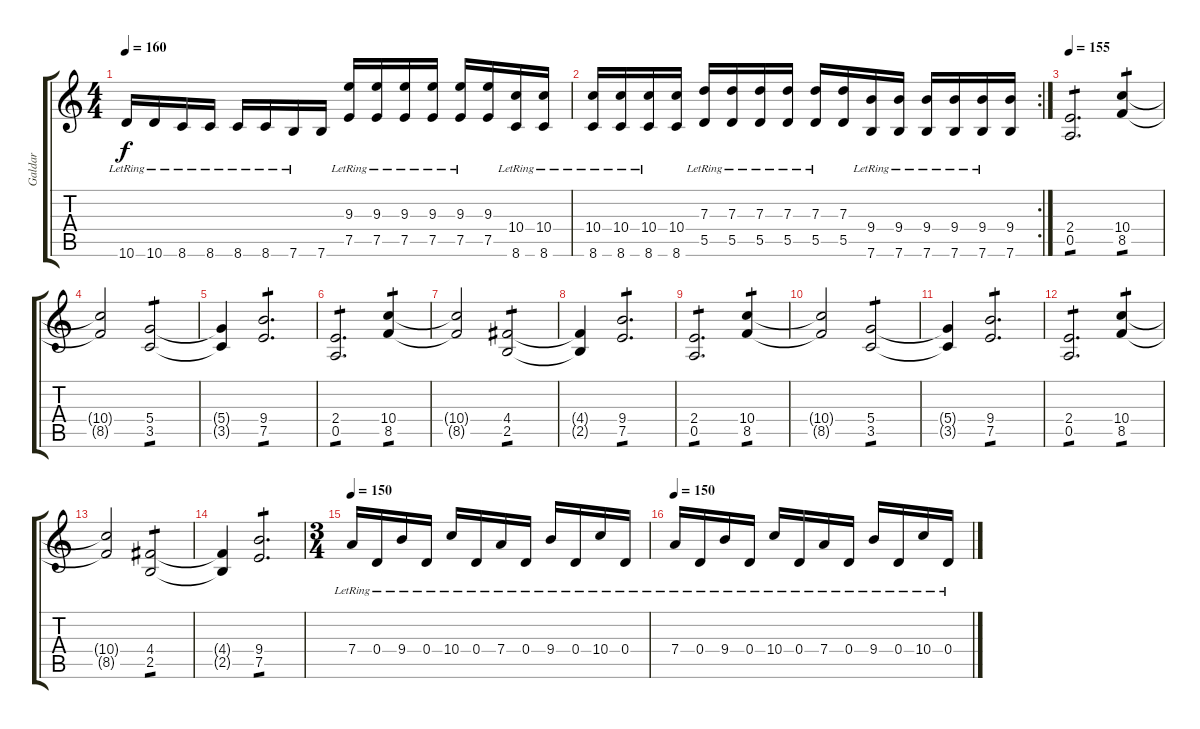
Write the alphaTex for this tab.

\track ("Galdar" "Galdar") {instrument distortionguitar}
\staff {score tabs}
\tuning (E4 B3 G3 D3 A2 E2) {hide}
\ts (4 4)
\tempo 160
\clef g2
\ks c
10.6{lr}.16{dy f} 10.6{lr}.16 8.6{lr}.16 8.6{lr}.16 8.6{lr}.16 8.6{lr}.16 7.6{lr}.16 7.6.16 (9.3 7.5{lr}).16 (9.3 7.5{lr}).16 (9.3 7.5{lr}).16 (9.3 7.5{lr}).16 (9.3 7.5{lr}).16 (9.3 7.5).16 (10.4 8.6{lr}).16 (10.4 8.6{lr}).16 |
\rc 2
(10.4 8.6{lr}).16 (10.4 8.6{lr}).16 (10.4 8.6{lr}).16 (10.4 8.6).16 (7.3 5.5{lr}).16 (7.3 5.5{lr}).16 (7.3 5.5{lr}).16 (7.3 5.5{lr}).16 (7.3 5.5{lr}).16 (7.3 5.5).16 (9.4 7.6{lr}).16 (9.4 7.6{lr}).16 (9.4 7.6{lr}).16 (9.4 7.6{lr}).16 (9.4 7.6{lr}).16 (9.4 7.6).16 |
\tempo 155
(2.4 0.5).2{d tp 1 volume 16} (10.4 8.5).4{tp 1} |
(10.4{t} 8.5{t}).2 (5.4 3.5).2{tp 1} |
(5.4{t} 3.5{t}).4 (9.4 7.5).2{d tp 1} |
(2.4 0.5).2{d tp 1} (10.4 8.5).4{tp 1} |
(10.4{t} 8.5{t}).2 (4.4 2.5).2{tp 1} |
(4.4{t} 2.5{t}).4 (9.4 7.5).2{d tp 1} |
(2.4 0.5).2{d tp 1} (10.4 8.5).4{tp 1} |
(10.4{t} 8.5{t}).2 (5.4 3.5).2{tp 1} |
(5.4{t} 3.5{t}).4 (9.4 7.5).2{d tp 1} |
(2.4 0.5).2{d tp 1} (10.4 8.5).4{tp 1} |
(10.4{t} 8.5{t}).2 (4.4 2.5).2{tp 1} |
(4.4{t} 2.5{t}).4 (9.4 7.5).2{d tp 1} |
\ts (3 4)
\tempo 150
7.4{lr}.16{volume 11} 0.4{lr}.16 9.4{lr}.16 0.4{lr}.16 10.4{lr}.16 0.4{lr}.16 7.4{lr}.16 0.4{lr}.16 9.4{lr}.16 0.4{lr}.16 10.4{lr}.16 0.4{lr}.16 |
\tempo 150
7.4{lr}.16 0.4{lr}.16 9.4{lr}.16 0.4{lr}.16 10.4{lr}.16 0.4{lr}.16 7.4{lr}.16 0.4{lr}.16 9.4{lr}.16 0.4{lr}.16 10.4{lr}.16 0.4{lr}.16
